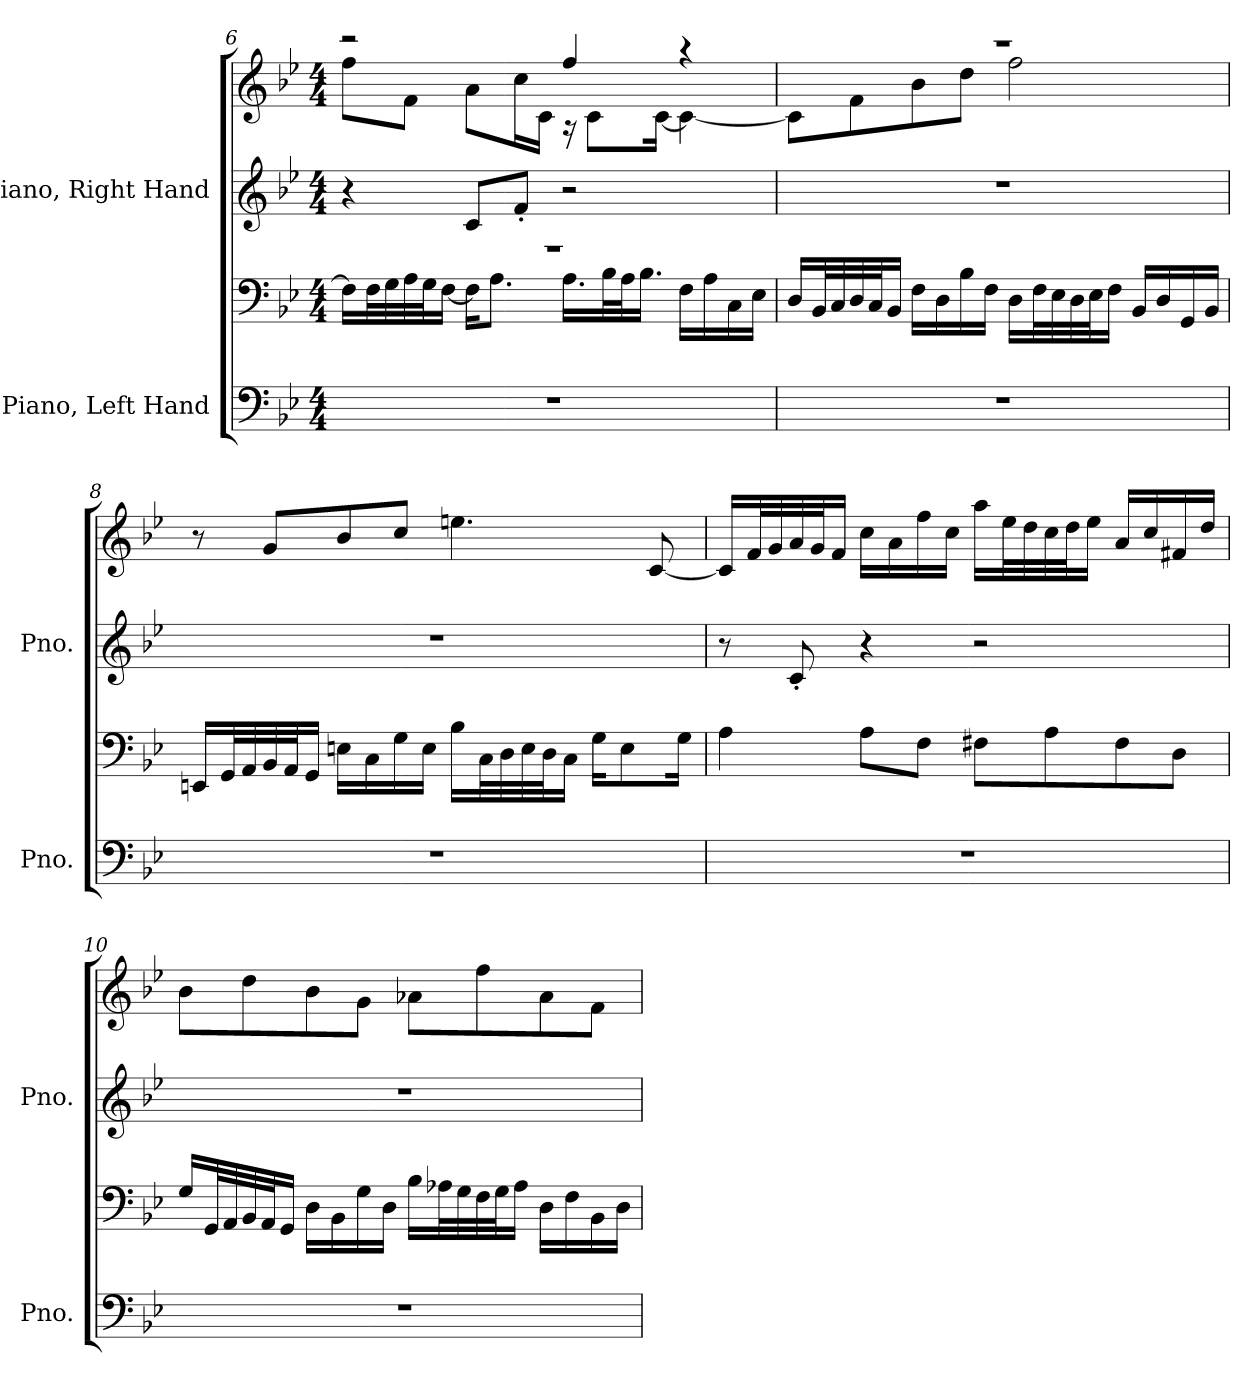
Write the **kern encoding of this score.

**kern	**kern	**kern	**kern
*part2	*part2	*part1	*part1
*staff4	*staff3	*staff2	*staff1
*I"Piano, Left Hand	*	*I"Piano, Right Hand	*
*I'Pno.	*	*I'Pno.	*
*clefF4	*clefF4	*clefG2	*clefG2
*k[b-e-]	*k[b-e-]	*k[b-e-]	*k[b-e-]
*M4/4	*M4/4	*M4/4	*M4/4
=6	=6	=6	=6
*	*^	*	*^
1r	1r	16F\LL]	4r	2r	8ff\L
.	.	32F\L	.	.	.
.	.	32G\	.	.	.
.	.	32A\	.	.	8f\J
.	.	32G\J	.	.	.
.	.	[16F\JJ	.	.	.
.	.	16F\KL]	8c/L	.	8a\L
.	.	8.A\J	.	.	.
.	.	.	8f'/J	.	16cc\L
.	.	.	.	.	16c\JJ
.	.	16.A\LL	2r	4ff/	16r
.	.	.	.	.	8c\L
.	.	32B-\L	.	.	.
.	.	32A\J	.	.	.
.	.	16.B-\JJ	.	.	.
.	.	.	.	.	[16c\Jk
.	.	16F\LL	.	4r	4c\_
.	.	16A\	.	.	.
.	.	16C\	.	.	.
.	.	16E-\JJ	.	.	.
*	*v	*v	*	*	*
!!LO:LB:g=z	!!
=7	=7	=7	=7	=7
1r	16D/LL	1r	1r	8c\L]
.	32BB-/L	.	.	.
.	32C/	.	.	.
.	32D/	.	.	8f\
.	32C/J	.	.	.
.	16BB-/JJ	.	.	.
.	16F\LL	.	.	8b-\
.	16D\	.	.	.
.	16B-\	.	.	8dd\J
.	16F\JJ	.	.	.
.	16D\LL	.	.	2ff\
.	32F\L	.	.	.
.	32E-\	.	.	.
.	32D\	.	.	.
.	32E-\J	.	.	.
.	16F\JJ	.	.	.
.	16BB-/LL	.	.	.
.	16D/	.	.	.
.	16GG/	.	.	.
.	16BB-/JJ	.	.	.
*	*	*	*v	*v
=8	=8	=8	=8
1r	16EEn/LL	1r	8r
.	32GG/L	.	.
.	32AA/	.	.
.	32BB-/	.	8g/L
.	32AA/J	.	.
.	16GG/JJ	.	.
.	16En\LL	.	8b-/
.	16C\	.	.
.	16G\	.	8cc/J
.	16E\JJ	.	.
.	16B-\LL	.	4.een\
.	32C\L	.	.
.	32D\	.	.
.	32E\	.	.
.	32D\J	.	.
.	16C\JJ	.	.
.	16G\KL	.	.
.	8E\	.	.
.	.	.	[8c/
.	16G\Jk	.	.
!!LO:LB:g=z
=9	=9	=9	=9
1r	4A\	8r	16c/LL]
.	.	.	32f/L
.	.	.	32g/
.	.	8c'/	32a/
.	.	.	32g/J
.	.	.	16f/JJ
.	8A\L	4r	16cc\LL
.	.	.	16a\
.	8F\J	.	16ff\
.	.	.	16cc\JJ
.	8F#X\L	2r	16aa\LL
.	.	.	32ee-\L
.	.	.	32dd\
.	8A\	.	32cc\
.	.	.	32dd\J
.	.	.	16ee-\JJ
.	8F#\	.	16a/LL
.	.	.	16cc/
.	8D\J	.	16f#X/
.	.	.	16dd/JJ
=10	=10	=10	=10
1r	16G/LL	1r	8b-\L
.	32GG/L	.	.
.	32AA/	.	.
.	32BB-/	.	8dd\
.	32AA/J	.	.
.	16GG/JJ	.	.
.	16D\LL	.	8b-\
.	16BB-\	.	.
.	16G\	.	8g\J
.	16D\JJ	.	.
.	16B-\LL	.	8a-X\L
.	32A-X\L	.	.
.	32G\	.	.
.	32F\	.	8ff\
.	32G\J	.	.
.	16A-\JJ	.	.
.	16D\LL	.	8a-\
.	16F\	.	.
.	16BB-\	.	8f\J
.	16D\JJ	.	.
=	=	=	=
*-	*-	*-	*-
